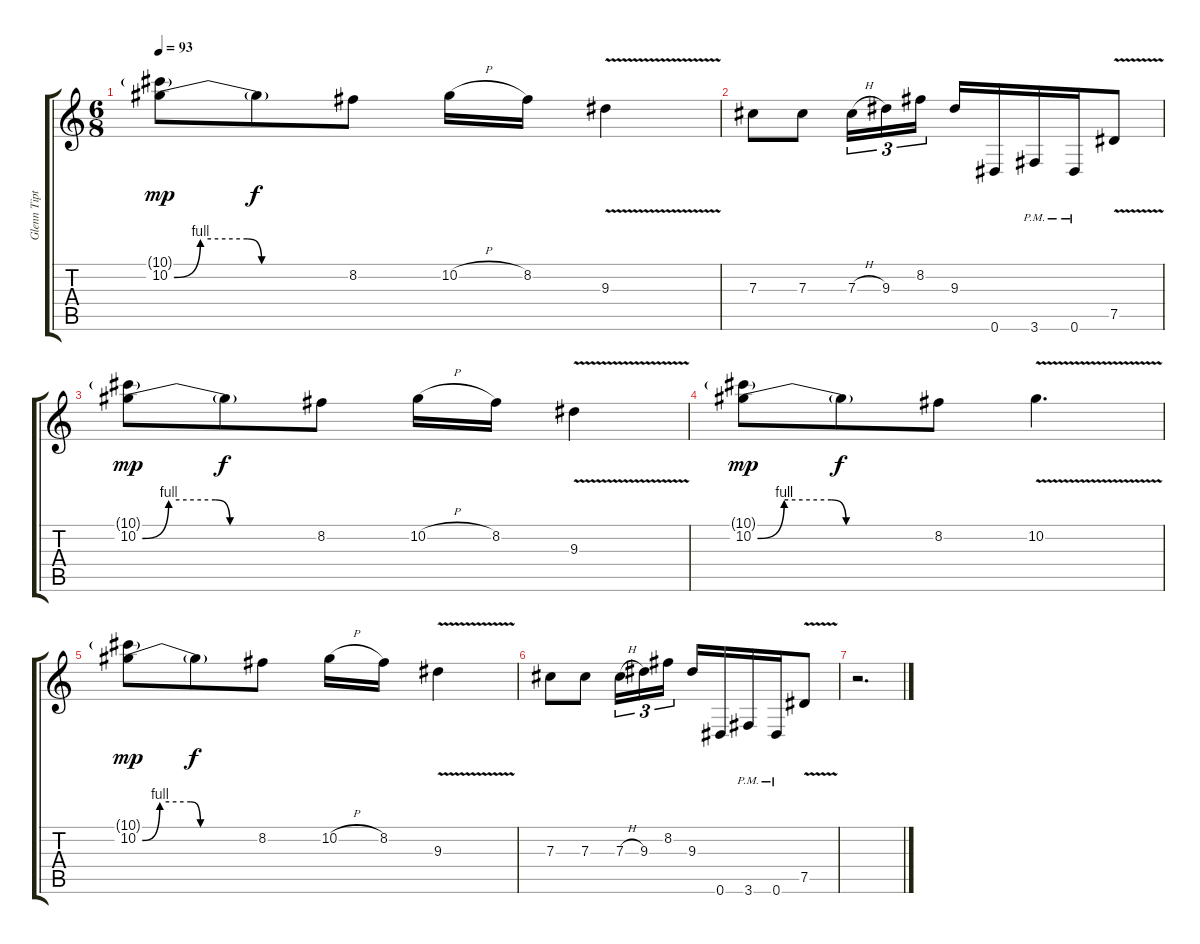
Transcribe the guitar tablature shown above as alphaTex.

\track ("Glenn Tipton" "Glenn Tipt") {instrument overdrivenguitar}
\staff {score tabs}
\tuning (Eb4 Bb3 Gb3 Db3 Ab2 Eb2) {hide}
\ts (6 8)
\tempo 93
\clef g2
\ks c
(10.1{g} 10.2{be (custom 0 0 9 4 25 4 30 0 60 0)}).8{dy mp} 10.2{t}.8{dy f} 8.2.8 10.2{h}.16 8.2.16 9.3{v}.4 |
7.3.8 7.3.8 7.3{h}.16{tu (3 2)} 9.3.16{tu (3 2)} 8.2.16{tu (3 2)} 9.3.16 0.6.16 3.6{pm}.16 0.6{pm}.16 7.5{v}.8 |
(10.1{g} 10.2{be (custom 0 0 9 4 25 4 30 0 60 0)}).8{dy mp} 10.2{t}.8{dy f} 8.2.8 10.2{h}.16 8.2.16 9.3{v}.4 |
(10.1{g} 10.2{be (custom 0 0 9 4 25 4 30 0 60 0)}).8{dy mp} 10.2{t}.8{dy f} 8.2.8 10.2{v}.4{d} |
(10.1{g} 10.2{be (custom 0 0 9 4 25 4 30 0 60 0)}).8{dy mp} 10.2{t}.8{dy f} 8.2.8 10.2{h}.16 8.2.16 9.3{v}.4 |
7.3.8 7.3.8 7.3{h}.16{tu (3 2)} 9.3.16{tu (3 2)} 8.2.16{tu (3 2)} 9.3.16 0.6.16 3.6{pm}.16 0.6{pm}.16 7.5{v}.8 |
r.2{d}
